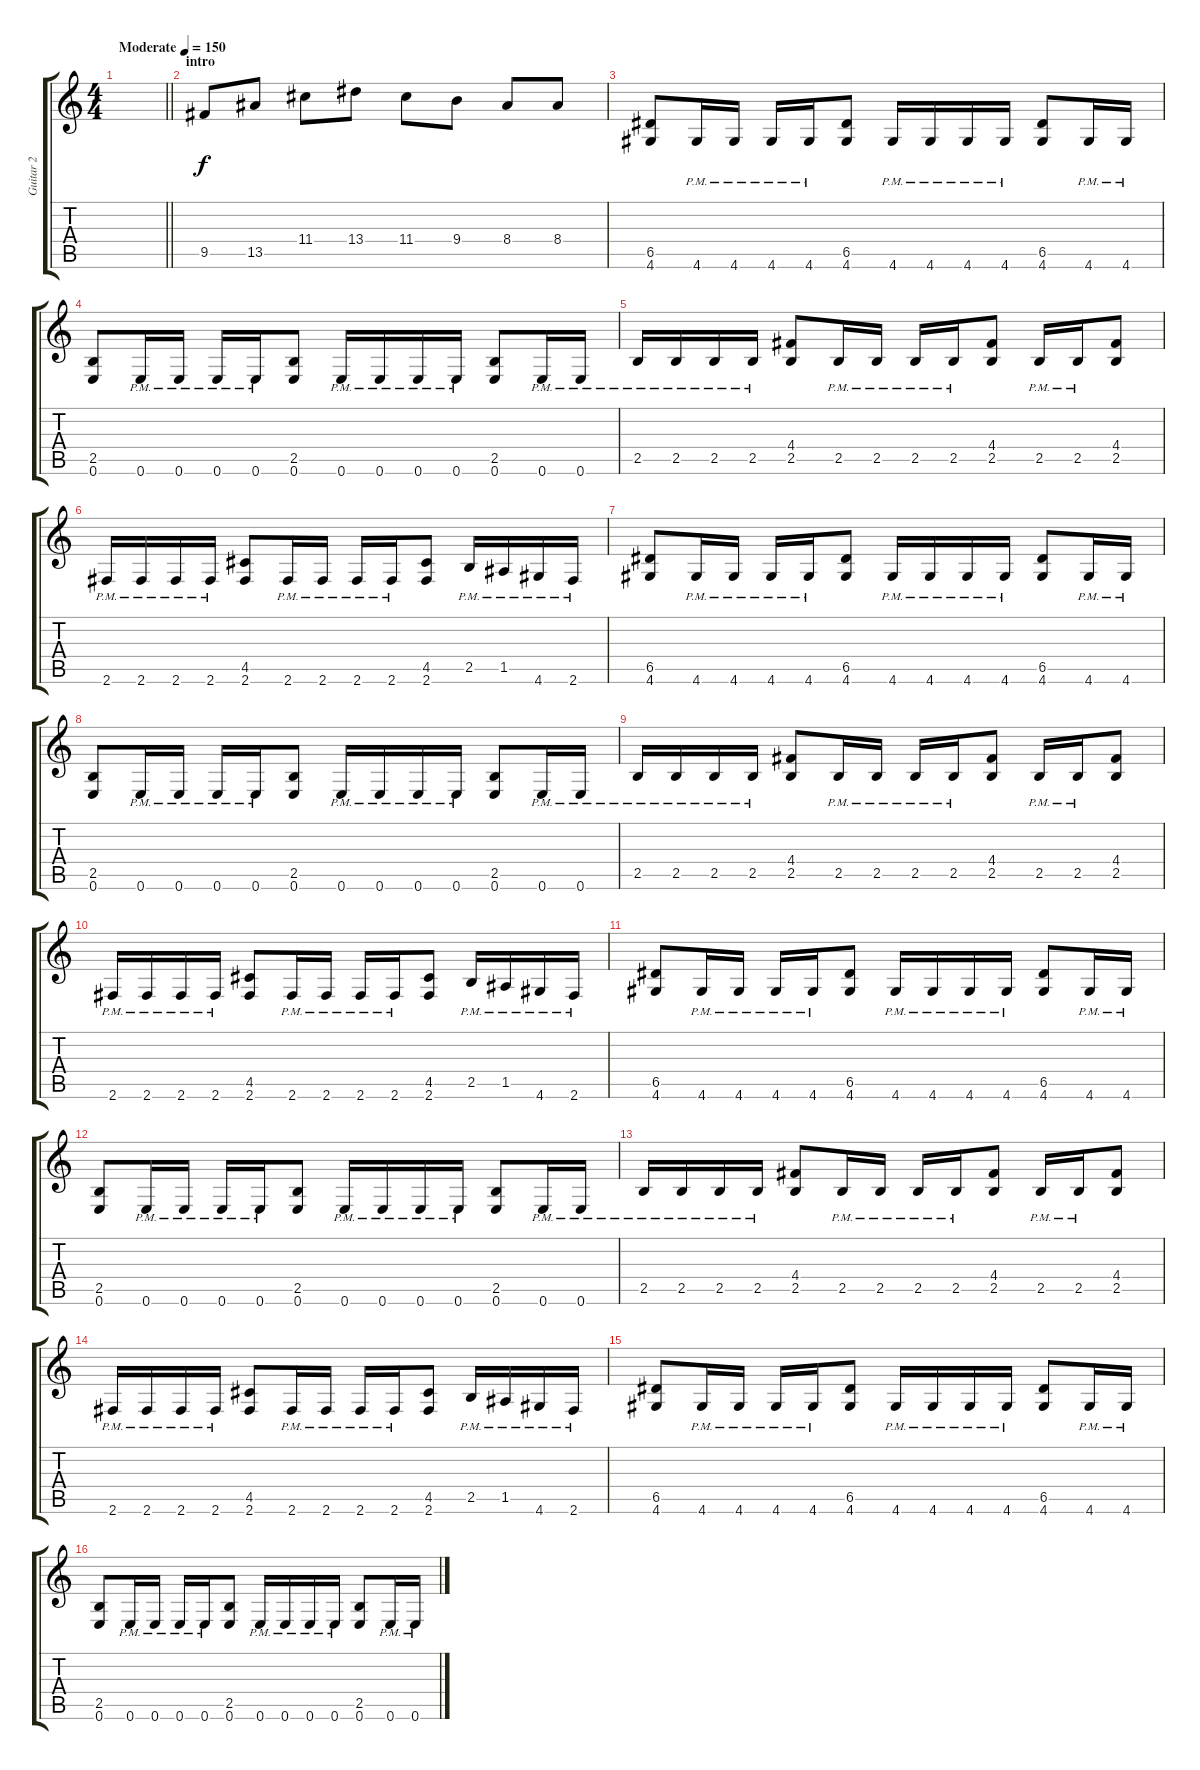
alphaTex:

\track ("Guitar 2" "Guitar 2") {instrument distortionguitar}
\staff {score tabs}
\tuning (E4 B3 G3 D3 A2 E2) {hide}
\ts (4 4)
\tempo (150 "Moderate")
\clef g2
\barLineRight lightlight
\ks c
|
\section ("" "intro")
9.5.8 13.5.8 11.4.8 13.4.8 11.4.8 9.4.8 8.4.8 8.4.8 |
(6.5 4.6).8 4.6{pm}.16 4.6{pm}.16 4.6{pm}.16 4.6{pm}.16 (6.5 4.6).8 4.6{pm}.16 4.6{pm}.16 4.6{pm}.16 4.6{pm}.16 (6.5 4.6).8 4.6{pm}.16 4.6{pm}.16 |
(2.5 0.6).8 0.6{pm}.16 0.6{pm}.16 0.6{pm}.16 0.6{pm}.16 (2.5 0.6).8 0.6{pm}.16 0.6{pm}.16 0.6{pm}.16 0.6{pm}.16 (2.5 0.6).8 0.6{pm}.16 0.6{pm}.16 |
2.5{pm}.16 2.5{pm}.16 2.5{pm}.16 2.5{pm}.16 (4.4 2.5).8 2.5{pm}.16 2.5{pm}.16 2.5{pm}.16 2.5{pm}.16 (4.4 2.5).8 2.5{pm}.16 2.5{pm}.16 (4.4 2.5).8 |
2.6{pm}.16 2.6{pm}.16 2.6{pm}.16 2.6{pm}.16 (4.5 2.6).8 2.6{pm}.16 2.6{pm}.16 2.6{pm}.16 2.6{pm}.16 (4.5 2.6).8 2.5{pm}.16 1.5{pm}.16 4.6{pm}.16 2.6{pm}.16 |
(6.5 4.6).8 4.6{pm}.16 4.6{pm}.16 4.6{pm}.16 4.6{pm}.16 (6.5 4.6).8 4.6{pm}.16 4.6{pm}.16 4.6{pm}.16 4.6{pm}.16 (6.5 4.6).8 4.6{pm}.16 4.6{pm}.16 |
(2.5 0.6).8 0.6{pm}.16 0.6{pm}.16 0.6{pm}.16 0.6{pm}.16 (2.5 0.6).8 0.6{pm}.16 0.6{pm}.16 0.6{pm}.16 0.6{pm}.16 (2.5 0.6).8 0.6{pm}.16 0.6{pm}.16 |
2.5{pm}.16 2.5{pm}.16 2.5{pm}.16 2.5{pm}.16 (4.4 2.5).8 2.5{pm}.16 2.5{pm}.16 2.5{pm}.16 2.5{pm}.16 (4.4 2.5).8 2.5{pm}.16 2.5{pm}.16 (4.4 2.5).8 |
2.6{pm}.16 2.6{pm}.16 2.6{pm}.16 2.6{pm}.16 (4.5 2.6).8 2.6{pm}.16 2.6{pm}.16 2.6{pm}.16 2.6{pm}.16 (4.5 2.6).8 2.5{pm}.16 1.5{pm}.16 4.6{pm}.16 2.6{pm}.16 |
(6.5 4.6).8 4.6{pm}.16 4.6{pm}.16 4.6{pm}.16 4.6{pm}.16 (6.5 4.6).8 4.6{pm}.16 4.6{pm}.16 4.6{pm}.16 4.6{pm}.16 (6.5 4.6).8 4.6{pm}.16 4.6{pm}.16 |
(2.5 0.6).8 0.6{pm}.16 0.6{pm}.16 0.6{pm}.16 0.6{pm}.16 (2.5 0.6).8 0.6{pm}.16 0.6{pm}.16 0.6{pm}.16 0.6{pm}.16 (2.5 0.6).8 0.6{pm}.16 0.6{pm}.16 |
2.5{pm}.16 2.5{pm}.16 2.5{pm}.16 2.5{pm}.16 (4.4 2.5).8 2.5{pm}.16 2.5{pm}.16 2.5{pm}.16 2.5{pm}.16 (4.4 2.5).8 2.5{pm}.16 2.5{pm}.16 (4.4 2.5).8 |
2.6{pm}.16 2.6{pm}.16 2.6{pm}.16 2.6{pm}.16 (4.5 2.6).8 2.6{pm}.16 2.6{pm}.16 2.6{pm}.16 2.6{pm}.16 (4.5 2.6).8 2.5{pm}.16 1.5{pm}.16 4.6{pm}.16 2.6{pm}.16 |
(6.5 4.6).8 4.6{pm}.16 4.6{pm}.16 4.6{pm}.16 4.6{pm}.16 (6.5 4.6).8 4.6{pm}.16 4.6{pm}.16 4.6{pm}.16 4.6{pm}.16 (6.5 4.6).8 4.6{pm}.16 4.6{pm}.16 |
(2.5 0.6).8 0.6{pm}.16 0.6{pm}.16 0.6{pm}.16 0.6{pm}.16 (2.5 0.6).8 0.6{pm}.16 0.6{pm}.16 0.6{pm}.16 0.6{pm}.16 (2.5 0.6).8 0.6{pm}.16 0.6{pm}.16
